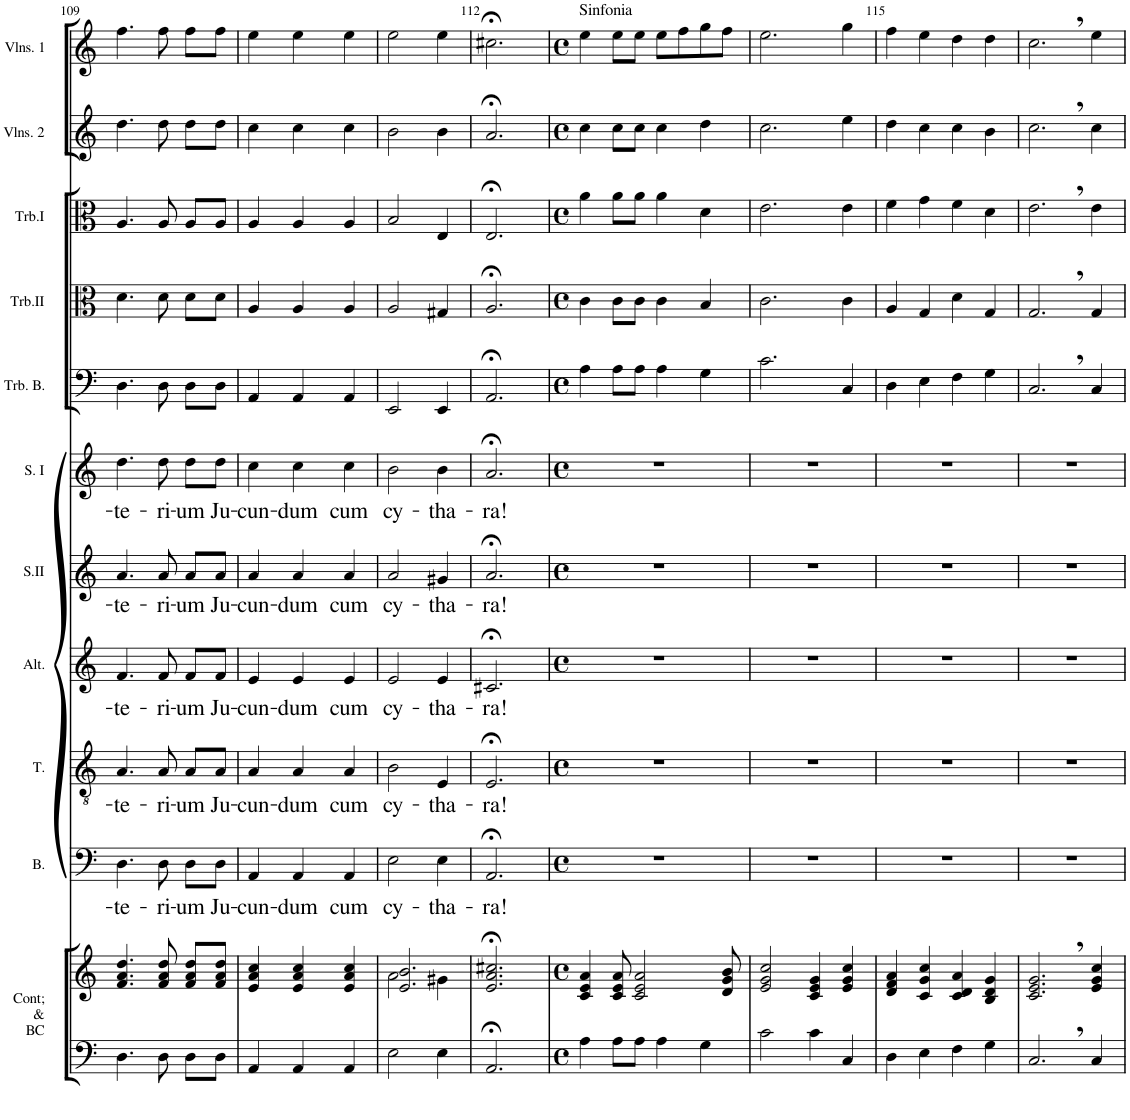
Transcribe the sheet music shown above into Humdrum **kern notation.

**kern	**kern	**kern	**text	**kern	**text	**kern	**text	**kern	**text	**kern	**text	**kern	**kern	**kern	**kern	**kern
*part11	*part11	*part10	*part10	*part9	*part9	*part8	*part8	*part7	*part7	*part6	*part6	*part5	*part4	*part3	*part2	*part1
*staff12	*staff11	*staff10	*staff10	*staff9	*staff9	*staff8	*staff8	*staff7	*staff7	*staff6	*staff6	*staff5	*staff4	*staff3	*staff2	*staff1
*I"Continuo &amp; Basse Continue	*	*I"Basse	*	*I"Ténor	*	*I"Alto	*	*I"Soprano II	*	*I"Soprane I	*	*I"Trombone Basse	*I"Trombone II	*I"Trombone I	*I"Deuxièmes Violons	*I"Premiers Violons
*I'Cont; &amp; BC	*	*I'B.	*	*I'T.	*	*I'Alt.	*	*I'S.II	*	*I'S. I	*	*I'Trb. B.	*I'Trb.II	*I'Trb.I	*I'Vlns. 2	*I'Vlns. 1
!!LO:PB:g=z
*clefF4	*clefG2	*clefF4	*	*clefGv2	*	*clefG2	*	*clefG2	*	*clefG2	*	*clefF4	*clefC3	*clefC3	*clefG2	*clefG2
*k[]	*k[]	*k[]	*	*k[]	*	*k[]	*	*k[]	*	*k[]	*	*k[]	*k[]	*k[]	*k[]	*k[]
*M3/4	*M3/4	*M3/4	*	*M3/4	*	*M3/4	*	*M3/4	*	*M3/4	*	*M3/4	*M3/4	*M3/4	*M3/4	*M3/4
=109	=109	=109	=109	=109	=109	=109	=109	=109	=109	=109	=109	=109	=109	=109	=109	=109
!	!	!	!LO:LY:b	!	!LO:LY:b	!	!LO:LY:b	!	!LO:LY:b	!	!LO:LY:b	!	!	!	!	!
4.D\	4.f/ 4.a/ 4.dd/	4.D\	-te-	4.A/	-te-	4.f/	-te-	4.a/	-te-	4.dd\	-te-	4.D\	4.d\	4.A/	4.dd\	4.ff\
!	!	!	!LO:LY:b	!	!LO:LY:b	!	!LO:LY:b	!	!LO:LY:b	!	!LO:LY:b	!	!	!	!	!
8D\	8f/ 8a/ 8dd/	8D\	-ri-	8A/	-ri-	8f/	-ri-	8a/	-ri-	8dd\	-ri-	8D\	8d\	8A/	8dd\	8ff\
!	!	!	!LO:LY:b	!	!LO:LY:b	!	!LO:LY:b	!	!LO:LY:b	!	!LO:LY:b	!	!	!	!	!
8D\L	8f/ 8a/ 8dd/L	8D\L	-um	8A/L	-um	8f/L	-um	8a/L	-um	8dd\L	-um	8D\L	8d\L	8A/L	8dd\L	8ff\L
!	!	!	!LO:LY:b	!	!LO:LY:b	!	!LO:LY:b	!	!LO:LY:b	!	!LO:LY:b	!	!	!	!	!
8D\J	8f/ 8a/ 8dd/J	8D\J	Ju-	8A/J	Ju-	8f/J	Ju-	8a/J	Ju-	8dd\J	Ju-	8D\J	8d\J	8A/J	8dd\J	8ff\J
=110	=110	=110	=110	=110	=110	=110	=110	=110	=110	=110	=110	=110	=110	=110	=110	=110
!	!	!	!LO:LY:b	!	!LO:LY:b	!	!LO:LY:b	!	!LO:LY:b	!	!LO:LY:b	!	!	!	!	!
4AA/	4e/ 4a/ 4cc/	4AA/	-cun-	4A/	-cun-	4e/	-cun-	4a/	-cun-	4cc\	-cun-	4AA/	4A/	4A/	4cc\	4ee\
!	!	!	!LO:LY:b	!	!LO:LY:b	!	!LO:LY:b	!	!LO:LY:b	!	!LO:LY:b	!	!	!	!	!
4AA/	4e/ 4a/ 4cc/	4AA/	-dum	4A/	-dum	4e/	-dum	4a/	-dum	4cc\	-dum	4AA/	4A/	4A/	4cc\	4ee\
!	!	!	!LO:LY:b	!	!LO:LY:b	!	!LO:LY:b	!	!LO:LY:b	!	!LO:LY:b	!	!	!	!	!
4AA/	4e/ 4a/ 4cc/	4AA/	cum	4A/	cum	4e/	cum	4a/	cum	4cc\	cum	4AA/	4A/	4A/	4cc\	4ee\
=111	=111	=111	=111	=111	=111	=111	=111	=111	=111	=111	=111	=111	=111	=111	=111	=111
*	*^	*	*	*	*	*	*	*	*	*	*	*	*	*	*	*
!	!	!	!	!LO:LY:b	!	!LO:LY:b	!	!LO:LY:b	!	!LO:LY:b	!	!LO:LY:b	!	!	!	!	!
2E\	2.e/ 2.b/	2a\	2E\	cy-	2B\	cy-	2e/	cy-	2a/	cy-	2b\	cy-	2EE/	2A/	2B/	2b\	2ee\
!	!	!	!	!LO:LY:b	!	!LO:LY:b	!	!LO:LY:b	!	!LO:LY:b	!	!LO:LY:b	!	!	!	!	!
4E\	.	4g#X\	4E\	-tha-	4E/	-tha-	4e/	-tha-	4g#X/	-tha-	4b\	-tha-	4EE/	4G#X/	4E/	4b\	4ee\
=112	=112	=112	=112	=112	=112	=112	=112	=112	=112	=112	=112	=112	=112	=112	=112	=112	=112
!	!	!	!	!LO:LY:b	!	!LO:LY:b	!	!LO:LY:b	!	!LO:LY:b	!	!LO:LY:b	!	!	!	!	!
*	*v	*v	*	*	*	*	*	*	*	*	*	*	*	*	*	*	*
2.AA;</	2.e/;< 2.a/;< 2.cc#X/;<	2.AA;</	-ra!	2.E;</	-ra!	2.c#X;</	-ra!	2.a;</	-ra!	2.a;</	-ra!	2.AA;</	2.A;</	2.E;</	2.a;</	2.cc#X;<\
=113	=113	=113	=113	=113	=113	=113	=113	=113	=113	=113	=113	=113	=113	=113	=113	=113
*M4/4	*M4/4	*M4/4	*	*M4/4	*	*M4/4	*	*M4/4	*	*M4/4	*	*M4/4	*M4/4	*M4/4	*M4/4	*M4/4
*met(c)	*met(c)	*met(c)	*	*met(c)	*	*met(c)	*	*met(c)	*	*met(c)	*	*met(c)	*met(c)	*met(c)	*met(c)	*met(c)
!	!	!	!	!	!	!	!	!	!	!	!	!	!	!	!	!LO:TX:a:t=Sinfonia
4A\	4c/ 4e/ 4a/	1r	.	1r	.	1r	.	1r	.	1r	.	4A\	4c\	4a\	4cc\	4ee\
8A\L	8c/ 8e/ 8a/	.	.	.	.	.	.	.	.	.	.	8A\L	8c\L	8a\L	8cc\L	8ee\L
8A\J	2c/ 2e/ 2a/	.	.	.	.	.	.	.	.	.	.	8A\J	8c\J	8a\J	8cc\J	8ee\J
4A\	.	.	.	.	.	.	.	.	.	.	.	4A\	4c\	4a\	4cc\	8ee\L
.	.	.	.	.	.	.	.	.	.	.	.	.	.	.	.	8ff\
4G\	.	.	.	.	.	.	.	.	.	.	.	4G\	4B/	4d\	4dd\	8gg\
.	8d/ 8g/ 8b/	.	.	.	.	.	.	.	.	.	.	.	.	.	.	8ff\J
=114	=114	=114	=114	=114	=114	=114	=114	=114	=114	=114	=114	=114	=114	=114	=114	=114
2c\	2e/ 2g/ 2cc/	1r	.	1r	.	1r	.	1r	.	1r	.	2.c\	2.c\	2.e\	2.cc\	2.ee\
4c\	4c/ 4e/ 4g/	.	.	.	.	.	.	.	.	.	.	.	.	.	.	.
4C/	4e/ 4g/ 4cc/	.	.	.	.	.	.	.	.	.	.	4C/	4c\	4e\	4ee\	4gg\
=115	=115	=115	=115	=115	=115	=115	=115	=115	=115	=115	=115	=115	=115	=115	=115	=115
4D\	4d/ 4f/ 4a/	1r	.	1r	.	1r	.	1r	.	1r	.	4D\	4A/	4f\	4dd\	4ff\
4E\	4c/ 4g/ 4cc/	.	.	.	.	.	.	.	.	.	.	4E\	4G/	4g\	4cc\	4ee\
4F\	4c/ 4d/ 4a/	.	.	.	.	.	.	.	.	.	.	4F\	4d\	4f\	4cc\	4dd\
4G\	4B/ 4d/ 4g/	.	.	.	.	.	.	.	.	.	.	4G\	4G/	4d\	4b\	4dd\
=116	=116	=116	=116	=116	=116	=116	=116	=116	=116	=116	=116	=116	=116	=116	=116	=116
2.C,/	2.c/, 2.e/, 2.g/,	1r	.	1r	.	1r	.	1r	.	1r	.	2.C,/	2.G,/	2.e,\	2.cc,\	2.cc,\
4C/	4e/ 4g/ 4cc/	.	.	.	.	.	.	.	.	.	.	4C/	4G/	4e\	4cc\	4ee\
=	=	=	=	=	=	=	=	=	=	=	=	=	=	=	=	=
*-	*-	*-	*-	*-	*-	*-	*-	*-	*-	*-	*-	*-	*-	*-	*-	*-
